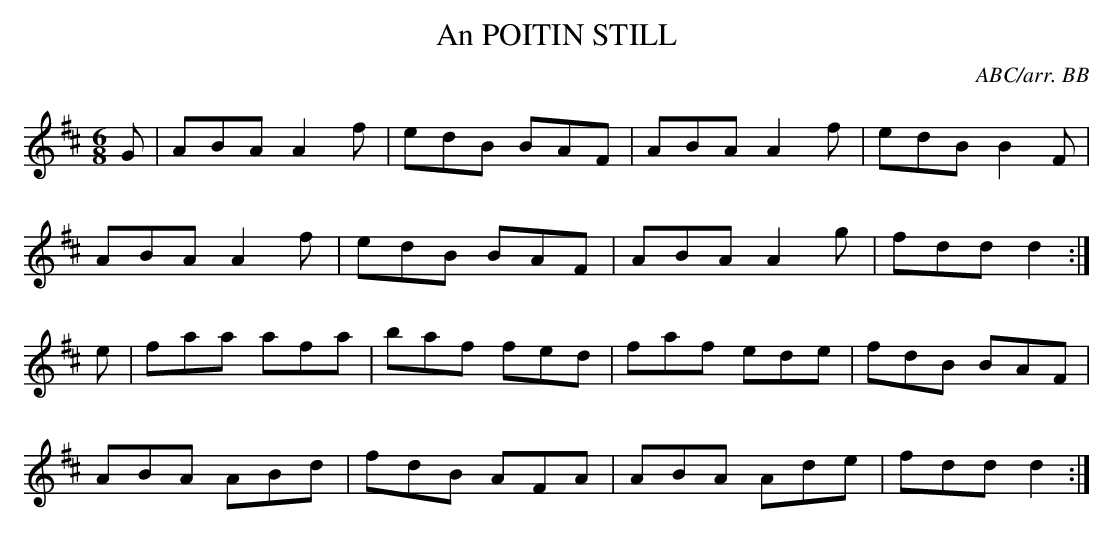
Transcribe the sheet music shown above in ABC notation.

X:1
T:POITIN STILL, An
C:ABC/arr. BB
evidence of a sense of humor? Probably not.
32-measure jig.
L:1/8
M:6/8
K:D
G|ABA A2f|edB BAF|ABA A2f|edB B2F|
ABA A2f|edB BAF|ABA A2g|fdd d2:|
e|faa afa|baf fed|faf ede|fdB BAF|
ABA ABd|fdB AFA|ABA Ade|fdd d2:|
